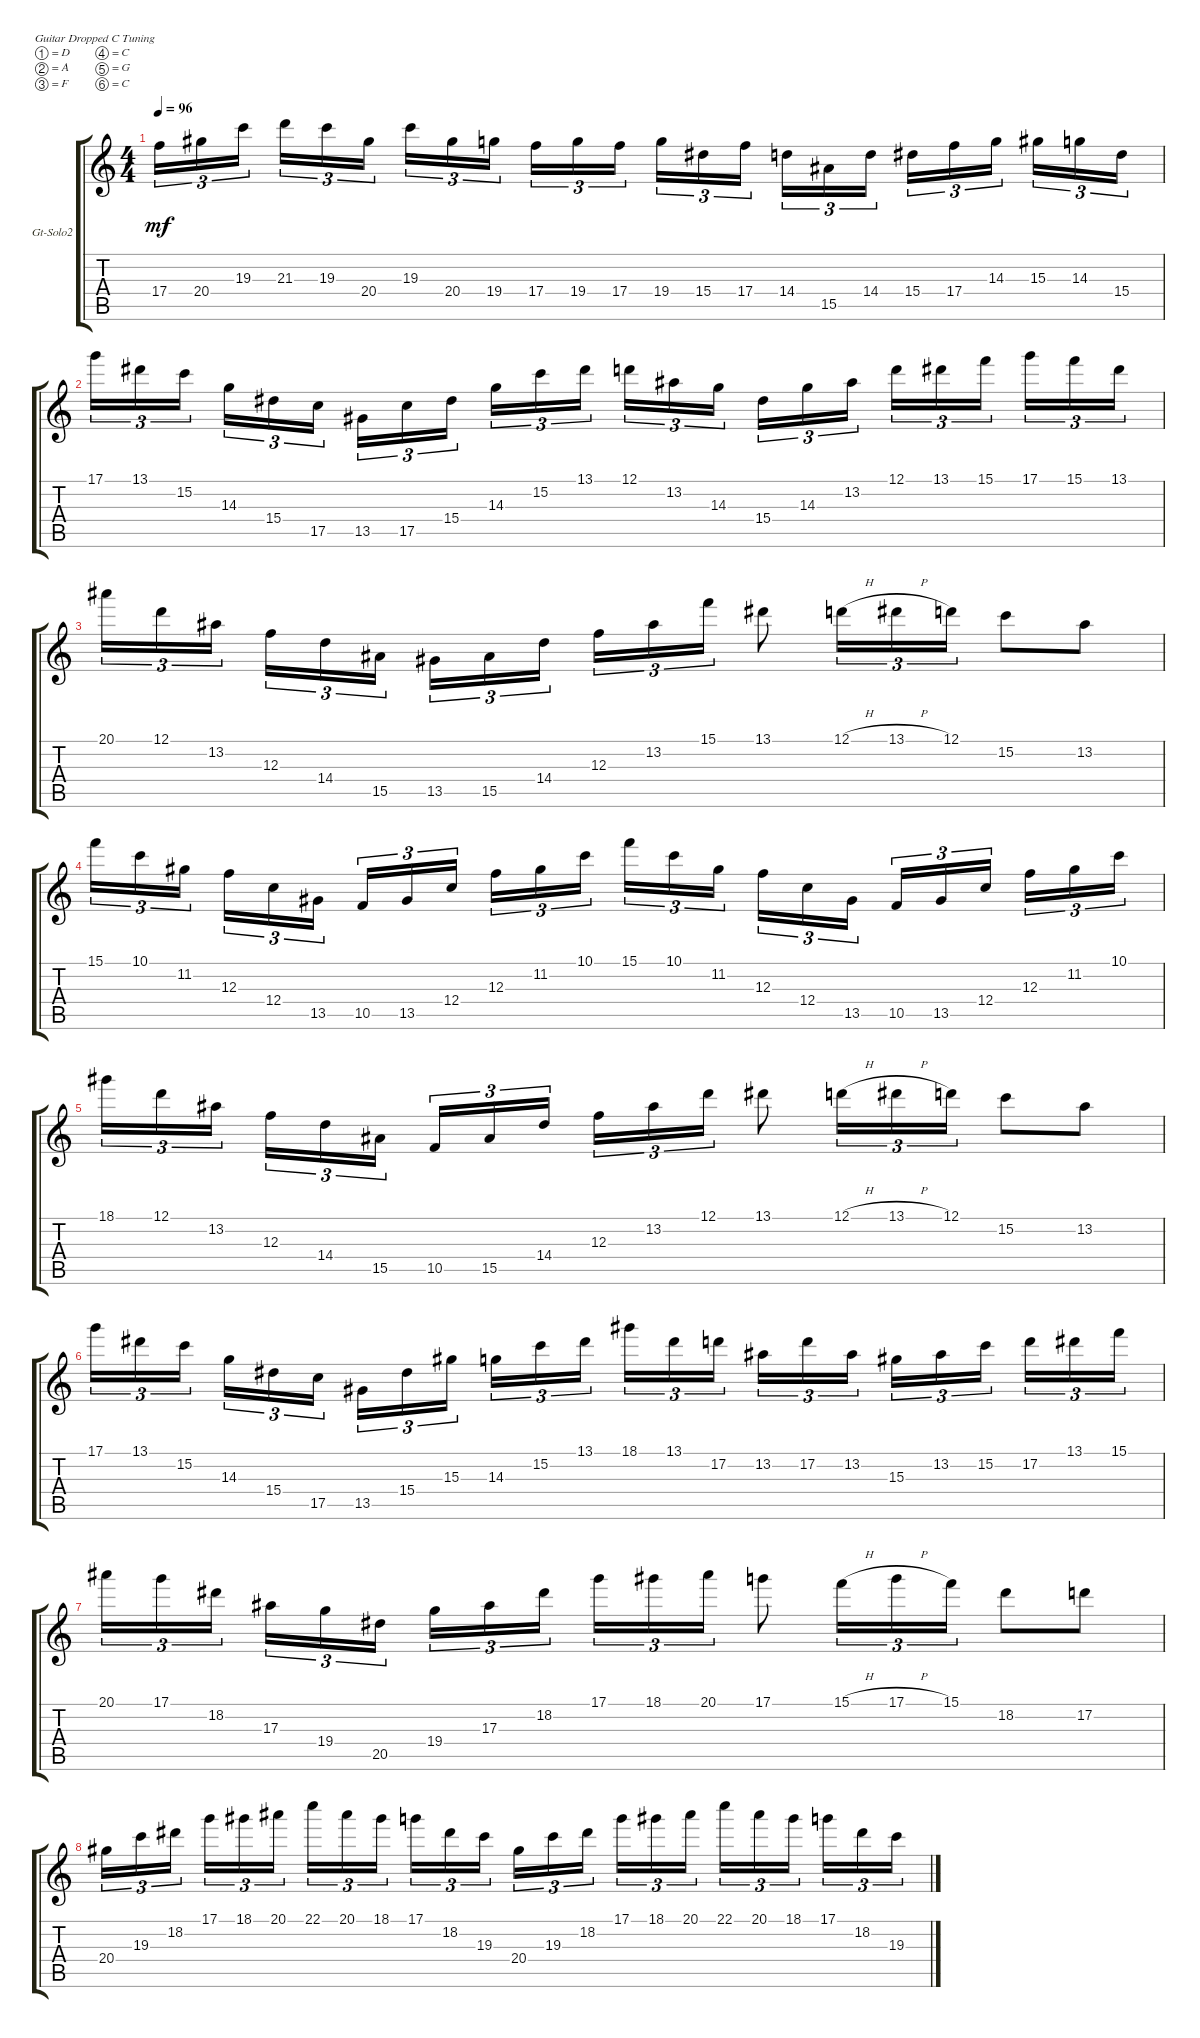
\defaultSystemsLayout 4
\bracketExtendMode groupsimilarinstruments
\firstSystemTrackNameOrientation horizontal
\otherSystemsTrackNameOrientation horizontal
\track ("Guitar Solo 2" "Gt-Solo2") {instrument distortionguitar}
\staff {score tabs}
\tuning (D4 A3 F3 C3 G2 C2)
\ts (4 4)
\tempo 96
\clef g2
\ks c
17.4.16{tu (3 2) dy mf} 20.4.16{tu (3 2)} 19.3.16{tu (3 2)} 21.3.16{tu (3 2)} 19.3.16{tu (3 2)} 20.4.16{tu (3 2)} 19.3.16{tu (3 2)} 20.4.16{tu (3 2)} 19.4.16{tu (3 2)} 17.4.16{tu (3 2)} 19.4.16{tu (3 2)} 17.4.16{tu (3 2)} 19.4.16{tu (3 2)} 15.4.16{tu (3 2)} 17.4.16{tu (3 2)} 14.4.16{tu (3 2)} 15.5.16{tu (3 2)} 14.4.16{tu (3 2)} 15.4.16{tu (3 2)} 17.4.16{tu (3 2)} 14.3.16{tu (3 2)} 15.3.16{tu (3 2)} 14.3.16{tu (3 2)} 15.4.16{tu (3 2)} |
17.1.16{tu (3 2)} 13.1.16{tu (3 2)} 15.2.16{tu (3 2)} 14.3.16{tu (3 2)} 15.4.16{tu (3 2)} 17.5.16{tu (3 2)} 13.5.16{tu (3 2)} 17.5.16{tu (3 2)} 15.4.16{tu (3 2)} 14.3.16{tu (3 2)} 15.2.16{tu (3 2)} 13.1.16{tu (3 2)} 12.1.16{tu (3 2)} 13.2.16{tu (3 2)} 14.3.16{tu (3 2)} 15.4.16{tu (3 2)} 14.3.16{tu (3 2)} 13.2.16{tu (3 2)} 12.1.16{tu (3 2)} 13.1.16{tu (3 2)} 15.1.16{tu (3 2)} 17.1.16{tu (3 2)} 15.1.16{tu (3 2)} 13.1.16{tu (3 2)} |
20.1.16{tu (3 2)} 12.1.16{tu (3 2)} 13.2.16{tu (3 2)} 12.3.16{tu (3 2)} 14.4.16{tu (3 2)} 15.5.16{tu (3 2)} 13.5.16{tu (3 2)} 15.5.16{tu (3 2)} 14.4.16{tu (3 2)} 12.3.16{tu (3 2)} 13.2.16{tu (3 2)} 15.1.16{tu (3 2)} 13.1.8 12.1{h}.16{tu (3 2)} 13.1{h}.16{tu (3 2)} 12.1.16{tu (3 2)} 15.2.8 13.2.8 |
15.1.16{tu (3 2)} 10.1.16{tu (3 2)} 11.2.16{tu (3 2)} 12.3.16{tu (3 2)} 12.4.16{tu (3 2)} 13.5.16{tu (3 2)} 10.5.16{tu (3 2)} 13.5.16{tu (3 2)} 12.4.16{tu (3 2)} 12.3.16{tu (3 2)} 11.2.16{tu (3 2)} 10.1.16{tu (3 2)} 15.1.16{tu (3 2)} 10.1.16{tu (3 2)} 11.2.16{tu (3 2)} 12.3.16{tu (3 2)} 12.4.16{tu (3 2)} 13.5.16{tu (3 2)} 10.5.16{tu (3 2)} 13.5.16{tu (3 2)} 12.4.16{tu (3 2)} 12.3.16{tu (3 2)} 11.2.16{tu (3 2)} 10.1.16{tu (3 2)} |
18.1.16{tu (3 2)} 12.1.16{tu (3 2)} 13.2.16{tu (3 2)} 12.3.16{tu (3 2)} 14.4.16{tu (3 2)} 15.5.16{tu (3 2)} 10.5.16{tu (3 2)} 15.5.16{tu (3 2)} 14.4.16{tu (3 2)} 12.3.16{tu (3 2)} 13.2.16{tu (3 2)} 12.1.16{tu (3 2)} 13.1.8 12.1{h}.16{tu (3 2)} 13.1{h}.16{tu (3 2)} 12.1.16{tu (3 2)} 15.2.8 13.2.8 |
17.1.16{tu (3 2)} 13.1.16{tu (3 2)} 15.2.16{tu (3 2)} 14.3.16{tu (3 2)} 15.4.16{tu (3 2)} 17.5.16{tu (3 2)} 13.5.16{tu (3 2)} 15.4.16{tu (3 2)} 15.3.16{tu (3 2)} 14.3.16{tu (3 2)} 15.2.16{tu (3 2)} 13.1.16{tu (3 2)} 18.1.16{tu (3 2)} 13.1.16{tu (3 2)} 17.2.16{tu (3 2)} 13.2.16{tu (3 2)} 17.2.16{tu (3 2)} 13.2.16{tu (3 2)} 15.3.16{tu (3 2)} 13.2.16{tu (3 2)} 15.2.16{tu (3 2)} 17.2.16{tu (3 2)} 13.1.16{tu (3 2)} 15.1.16{tu (3 2)} |
20.1.16{tu (3 2)} 17.1.16{tu (3 2)} 18.2.16{tu (3 2)} 17.3.16{tu (3 2)} 19.4.16{tu (3 2)} 20.5.16{tu (3 2)} 19.4.16{tu (3 2)} 17.3.16{tu (3 2)} 18.2.16{tu (3 2)} 17.1.16{tu (3 2)} 18.1.16{tu (3 2)} 20.1.16{tu (3 2)} 17.1.8 15.1{h}.16{tu (3 2)} 17.1{h}.16{tu (3 2)} 15.1.16{tu (3 2)} 18.2.8 17.2.8 |
20.4.16{tu (3 2)} 19.3.16{tu (3 2)} 18.2.16{tu (3 2)} 17.1.16{tu (3 2)} 18.1.16{tu (3 2)} 20.1.16{tu (3 2)} 22.1.16{tu (3 2)} 20.1.16{tu (3 2)} 18.1.16{tu (3 2)} 17.1.16{tu (3 2)} 18.2.16{tu (3 2)} 19.3.16{tu (3 2)} 20.4.16{tu (3 2)} 19.3.16{tu (3 2)} 18.2.16{tu (3 2)} 17.1.16{tu (3 2)} 18.1.16{tu (3 2)} 20.1.16{tu (3 2)} 22.1.16{tu (3 2)} 20.1.16{tu (3 2)} 18.1.16{tu (3 2)} 17.1.16{tu (3 2)} 18.2.16{tu (3 2)} 19.3.16{tu (3 2)}
